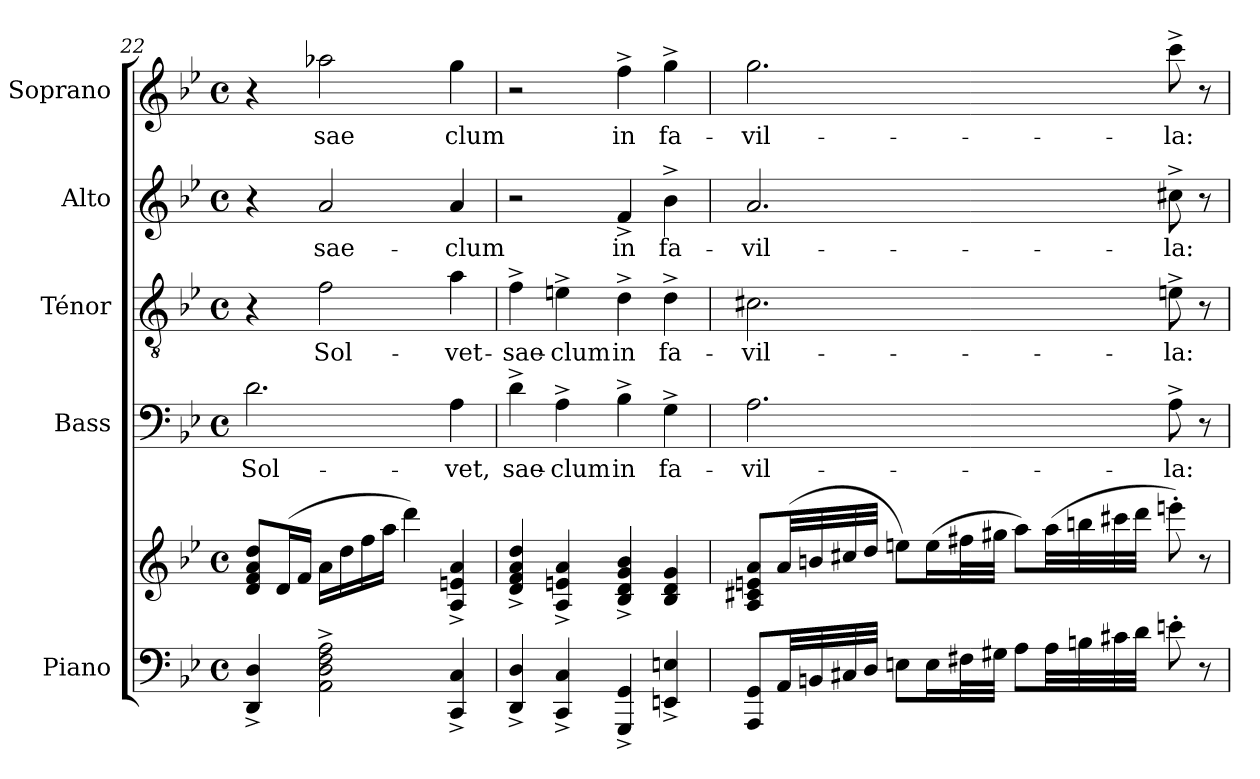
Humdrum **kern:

**kern	**kern	**kern	**text	**kern	**text	**kern	**text	**kern	**text
*part5	*part5	*part4	*part4	*part3	*part3	*part2	*part2	*part1	*part1
*staff6	*staff5	*staff4	*staff4	*staff3	*staff3	*staff2	*staff2	*staff1	*staff1
*I"Piano	*	*I"Bass	*	*I"Ténor	*	*I"Alto	*	*I"Soprano	*
*I'Pno.	*	*I'B.	*	*I'T.	*	*I'A.	*	*I'S.	*
!!LO:LB:g=z
*clefF4	*clefG2	*clefF4	*	*clefGv2	*	*clefG2	*	*clefG2	*
*	*	*	*	*	*	*	*	*ITrd2c3	*
*k[b-e-]	*k[b-e-]	*k[b-e-]	*	*k[b-e-]	*	*k[b-e-]	*	*k[f#]	*
*M4/4	*M4/4	*M4/4	*	*M4/4	*	*M4/4	*	*M4/4	*
*met(c)	*met(c)	*met(c)	*	*met(c)	*	*met(c)	*	*met(c)	*
=22	=22	=22	=22	=22	=22	=22	=22	=22	=22
4DD/^ 4D/^	8d/ 8f/ 8a/ 8dd/L	2.d\	Sol-	4r	.	4r	.	4r	.
.	(16d/L	.	.	.	.	.	.	.	.
.	16f/JJ	.	.	.	.	.	.	.	.
2AA\^ 2D\^ 2F\^ 2A\^	16a\LL	.	.	2f\	Sol-	2a/	sae-	2ffni\	sae
.	16dd\	.	.	.	.	.	.	.	.
.	16ff\	.	.	.	.	.	.	.	.
.	16aa\JJ	.	.	.	.	.	.	.	.
.	4ddd\)	.	.	.	.	.	.	.	.
4CC/^ 4C/^	4A/^ 4en/^ 4a/^	4A\	-vet,	4a\	-vet-	4a/	-clum	4eei\	-clum
=23	=23	=23	=23	=23	=23	=23	=23	=23	=23
4DD/^ 4D/^	4d/^ 4f/^ 4a/^ 4dd/^	4d^\	sae-	4f^\	sae-	2r	.	2r	.
4CC/^ 4C/^	4A/^ 4en/^ 4a/^	4A^\	-clum	4en^\	-clum	.	.	.	.
4GGG/^ 4GG/^	4B-/^ 4d/^ 4g/^ 4b-/^	4B-^\	in	4d^\	in	4f^/	in	4dd^i\	in
4EEn/^ 4En/^	4B-/ 4d/ 4g/	4G^\	fa-	4d^\	fa-	4b-^\	fa-	4ee^i\	fa-
=24	=24	=24	=24	=24	=24	=24	=24	=24	=24
8AAA/ 8GG/L	8A/ 8c#X/ 8en/ 8a/L	2.A\	-vil-	2.c#X\	-vil-	2.a/	-vil-	2.eei\	-vil-
32AA/LL	(32a/LL	.	.	.	.	.	.	.	.
32BBn/	32bn/	.	.	.	.	.	.	.	.
32C#X/	32cc#X/	.	.	.	.	.	.	.	.
32D/JJJ	32dd/JJJ	.	.	.	.	.	.	.	.
8En\L	8een\L)	.	.	.	.	.	.	.	.
16E\L	(16ee\L	.	.	.	.	.	.	.	.
32F#X\L	32ff#X\L	.	.	.	.	.	.	.	.
32G#X\JJJ	32gg#X\JJJ	.	.	.	.	.	.	.	.
8A\L	8aa\L)	.	.	.	.	.	.	.	.
32A\LL	(32aa\LL	.	.	.	.	.	.	.	.
32Bn\	32bbn\	.	.	.	.	.	.	.	.
32c#X\	32ccc#X\	.	.	.	.	.	.	.	.
32d\JJJ	32ddd\JJJ	.	.	.	.	.	.	.	.
8en'\	8eeen'\)	8A^\	-la:	8en^\	-la:	8cc#X^\	-la:	8aa^i\	-la:
8r	8r	8r	.	8r	.	8r	.	8r	.
=	=	=	=	=	=	=	=	=	=
*-	*-	*-	*-	*-	*-	*-	*-	*-	*-
